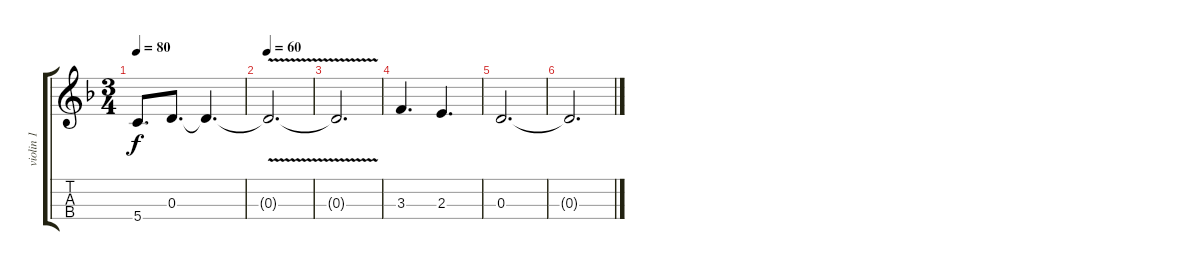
\track ("violin 1" "violin 1") {instrument stringensemble2}
\staff {score tabs}
\tuning (E5 A4 D4 G3) {hide}
\ts (3 4)
\tempo 80
\clef g2
\ks f
5.4.8{d dy f} 0.3.8{d} 0.3{t}.4{d} |
\tempo 60
0.3{v t}.2{d} |
0.3{t}.2{d} |
3.3.4{d} 2.3.4{d} |
0.3.2{d volume 2} |
0.3{t}.2{d}
